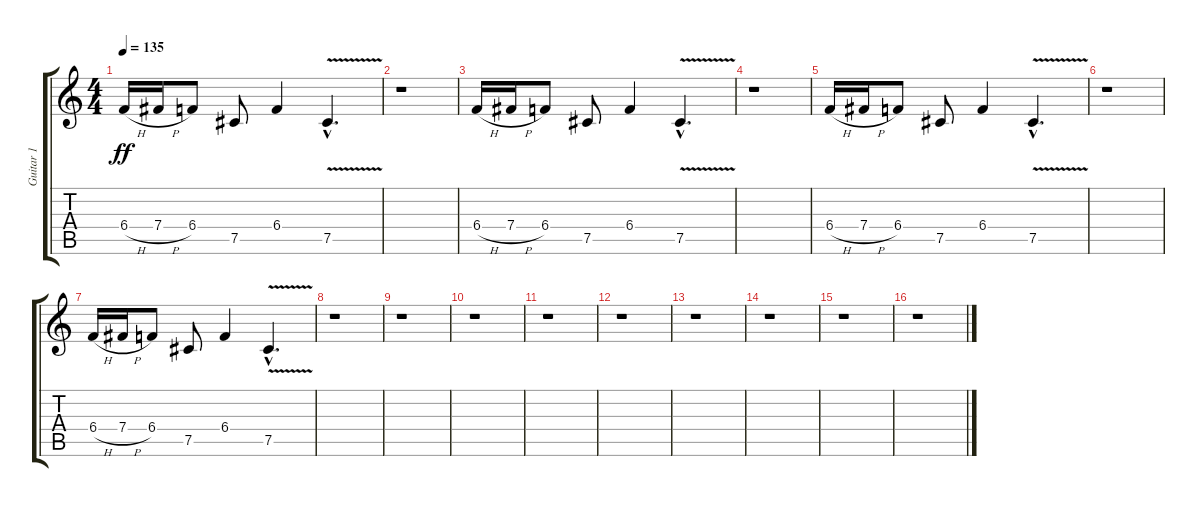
\track ("Guitar 1" "Guitar 1") {instrument distortionguitar}
\staff {score tabs}
\tuning (Db4 Ab3 E3 B2 Gb2 Db2) {hide}
\ts (4 4)
\tempo 135
\clef g2
\ks c
6.4{h}.16{dy ff} 7.4{h}.16 6.4.8 7.5.8 6.4.4 7.5{v hac}.4{d} |
r.1 |
6.4{h}.16 7.4{h}.16 6.4.8 7.5.8 6.4.4 7.5{v hac}.4{d} |
r.1 |
6.4{h}.16 7.4{h}.16 6.4.8 7.5.8 6.4.4 7.5{v hac}.4{d} |
r.1 |
6.4{h}.16 7.4{h}.16 6.4.8 7.5.8 6.4.4 7.5{v hac}.4{d} |
r.1 |
r.1 |
r.1 |
r.1 |
r.1 |
r.1 |
r.1 |
r.1 |
r.1
